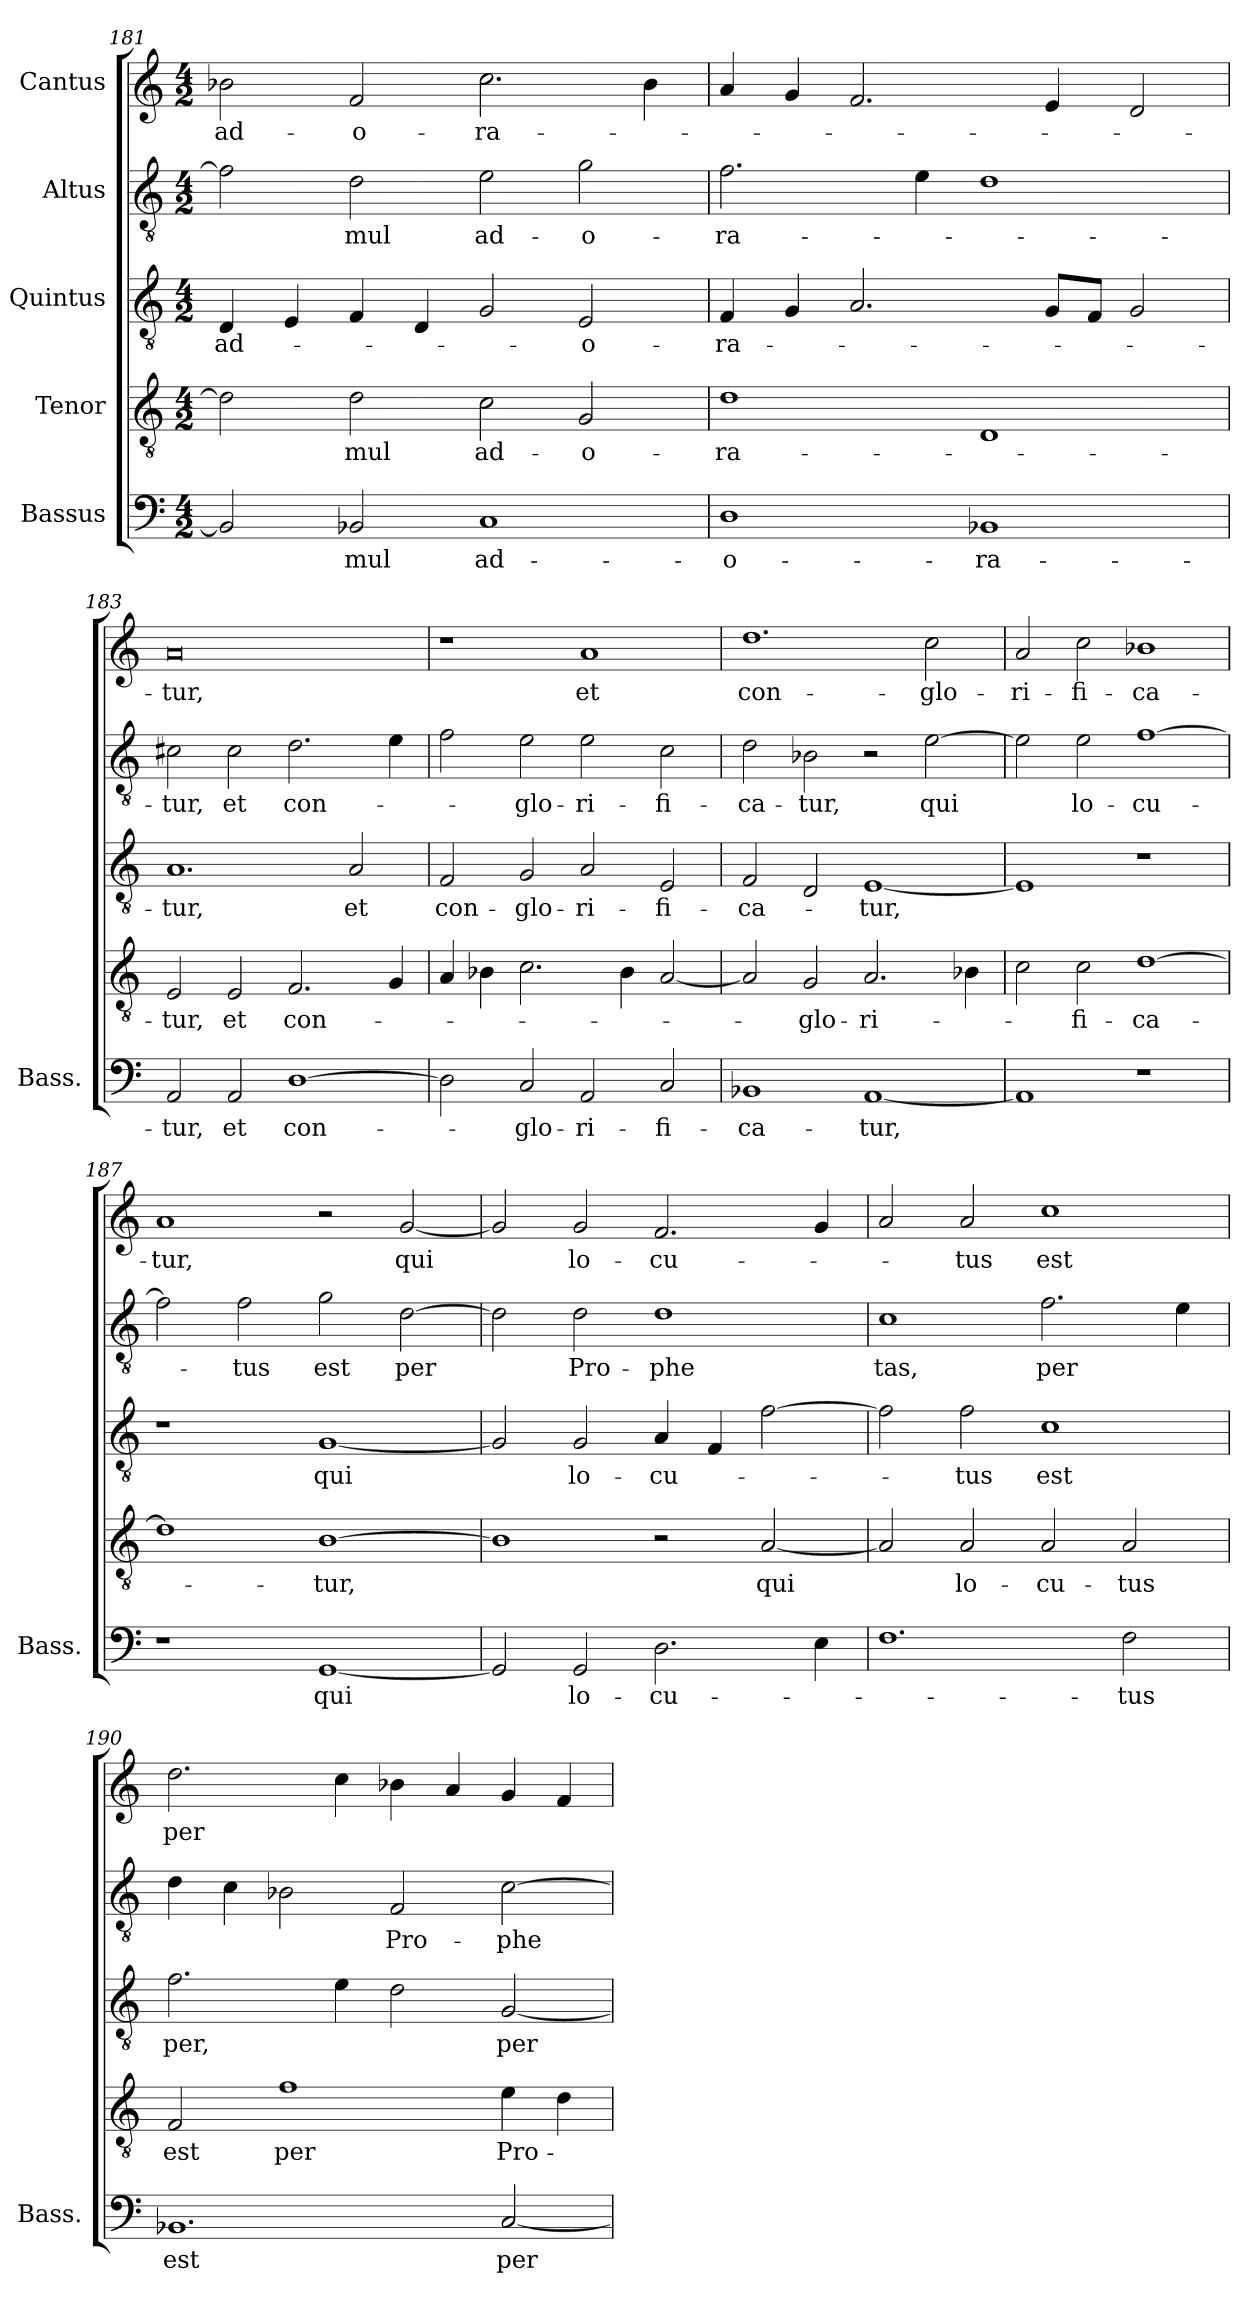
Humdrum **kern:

**kern	**text	**kern	**text	**kern	**text	**kern	**text	**kern	**text
*part5	*part5	*part4	*part4	*part3	*part3	*part2	*part2	*part1	*part1
*staff5	*staff5	*staff4	*staff4	*staff3	*staff3	*staff2	*staff2	*staff1	*staff1
*I"Bassus	*	*I"Tenor	*	*I"Quintus	*	*I"Altus	*	*I"Cantus	*
*I'Bass.	*	*	*	*	*	*	*	*	*
*clefF4	*	*clefGv2	*	*clefGv2	*	*clefGv2	*	*clefG2	*
*	*	*ITrd7c12	*	*ITrd7c12	*	*ITrd7c12	*	*	*
*k[]	*	*k[]	*	*k[]	*	*k[]	*	*k[]	*
*C:	*	*C:	*	*C:	*	*C:	*	*C:	*
*M4/2	*	*M4/2	*	*M4/2	*	*M4/2	*	*M4/2	*
=181	=181	=181	=181	=181	=181	=181	=181	=181	=181
2BB-/]	.	2D\]	.	4DD/	ad-	2F\]	.	2b-X\	ad-
.	.	.	.	4EE/	.	.	.	.	.
2BB-X/	-mul	2D\	-mul	4FF/	.	2D\	-mul	2f/	-o-
.	.	.	.	4DD/	.	.	.	.	.
1C/	ad-	2C\	ad-	2GG/	.	2E\	ad-	2.cc\	-ra-
.	.	2GG/	-o-	2EE/	-o-	2G\	-o-	.	.
.	.	.	.	.	.	.	.	4b-\	.
=182	=182	=182	=182	=182	=182	=182	=182	=182	=182
1D\	-o-	1D\	-ra-	4FF/	-ra-	2.F\	-ra-	4a/	.
.	.	.	.	4GG/	.	.	.	4g/	.
.	.	.	.	2.AA/	.	.	.	2.f/	.
.	.	.	.	.	.	4E\	.	.	.
1BB-X/	-ra-	1DD/	.	.	.	1D\	.	.	.
.	.	.	.	8GG/L	.	.	.	4e/	.
.	.	.	.	8FF/J	.	.	.	.	.
.	.	.	.	2GG/	.	.	.	2d/	.
=183	=183	=183	=183	=183	=183	=183	=183	=183	=183
2AA/	-tur,	2EE/	-tur,	1.AA/	-tur,	2C#X\	-tur,	0a/	-tur,
2AA/	et	2EE/	et	.	.	2C#\	et	.	.
[1D\	con-	2.FF/	con-	.	.	2.D\	con-	.	.
.	.	.	.	2AA/	et	.	.	.	.
.	.	4GG/	.	.	.	4E\	.	.	.
=184	=184	=184	=184	=184	=184	=184	=184	=184	=184
2D\]	.	4AA/	.	2FF/	con-	2F\	.	1r	.
.	.	4BB-X\	.	.	.	.	.	.	.
2C/	-glo-	2.C\	.	2GG/	-glo-	2E\	-glo-	.	.
2AA/	-ri-	.	.	2AA/	-ri-	2E\	-ri-	1a/	et
.	.	4BB-\	.	.	.	.	.	.	.
2C/	-fi-	[2AA/	.	2EE/	-fi-	2C\	-fi-	.	.
=185	=185	=185	=185	=185	=185	=185	=185	=185	=185
1BB-X/	-ca-	2AA/]	.	2FF/	-ca-	2D\	-ca-	1.dd\	con-
.	.	2GG/	-glo-	2DD/	.	2BB-X\	-tur,	.	.
[1AA/	-tur,	2.AA/	-ri-	[1EE/	-tur,	2r	.	.	.
.	.	.	.	.	.	[2E\	qui	2cc\	-glo-
.	.	4BB-X\	.	.	.	.	.	.	.
=186	=186	=186	=186	=186	=186	=186	=186	=186	=186
1AA/]	.	2C\	.	1EE/]	.	2E\]	.	2a/	-ri-
.	.	2C\	-fi-	.	.	2E\	lo-	2cc\	-fi-
1r	.	[1D\	-ca-	1r	.	[1F\	-cu-	1b-X\	-ca-
=187	=187	=187	=187	=187	=187	=187	=187	=187	=187
1r	.	1D\]	.	1r	.	2F\]	.	1a/	-tur,
.	.	.	.	.	.	2F\	-tus	.	.
[1GG/	qui	[1BB\	-tur,	[1GG/	qui	2G\	est	2r	.
.	.	.	.	.	.	[2D\	per	[2g/	qui
=188	=188	=188	=188	=188	=188	=188	=188	=188	=188
2GG/]	.	1BB\]	.	2GG/]	.	2D\]	.	2g/]	.
2GG/	lo-	.	.	2GG/	lo-	2D\	Pro-	2g/	lo-
2.D\	-cu-	2r	.	4AA/	-cu-	1D\	-phe	2.f/	-cu-
.	.	.	.	4FF/	.	.	.	.	.
.	.	[2AA/	qui	[2F\	.	.	.	.	.
4E\	.	.	.	.	.	.	.	4g/	.
=189	=189	=189	=189	=189	=189	=189	=189	=189	=189
1.F\	.	2AA/]	.	2F\]	.	1C\	tas,	2a/	.
.	.	2AA/	lo-	2F\	-tus	.	.	2a/	-tus
.	.	2AA/	-cu-	1C\	est	2.F\	per	1cc\	est
2F\	-tus	2AA/	-tus	.	.	.	.	.	.
.	.	.	.	.	.	4E\	.	.	.
=190	=190	=190	=190	=190	=190	=190	=190	=190	=190
1.BB-X/	est	2FF/	est	2.F\	per,	4D\	.	2.dd\	per
.	.	.	.	.	.	4C\	.	.	.
.	.	1F\	per	.	.	2BB-X\	.	.	.
.	.	.	.	4E\	.	.	.	4cc\	.
.	.	.	.	2D\	.	2FF/	Pro-	4b-X\	.
.	.	.	.	.	.	.	.	4a/	.
[2C/	per	4E\	Pro-	[2GG/	per	[2C\	-phe-	4g/	.
.	.	4D\	.	.	.	.	.	4f/	.
=	=	=	=	=	=	=	=	=	=
*-	*-	*-	*-	*-	*-	*-	*-	*-	*-
